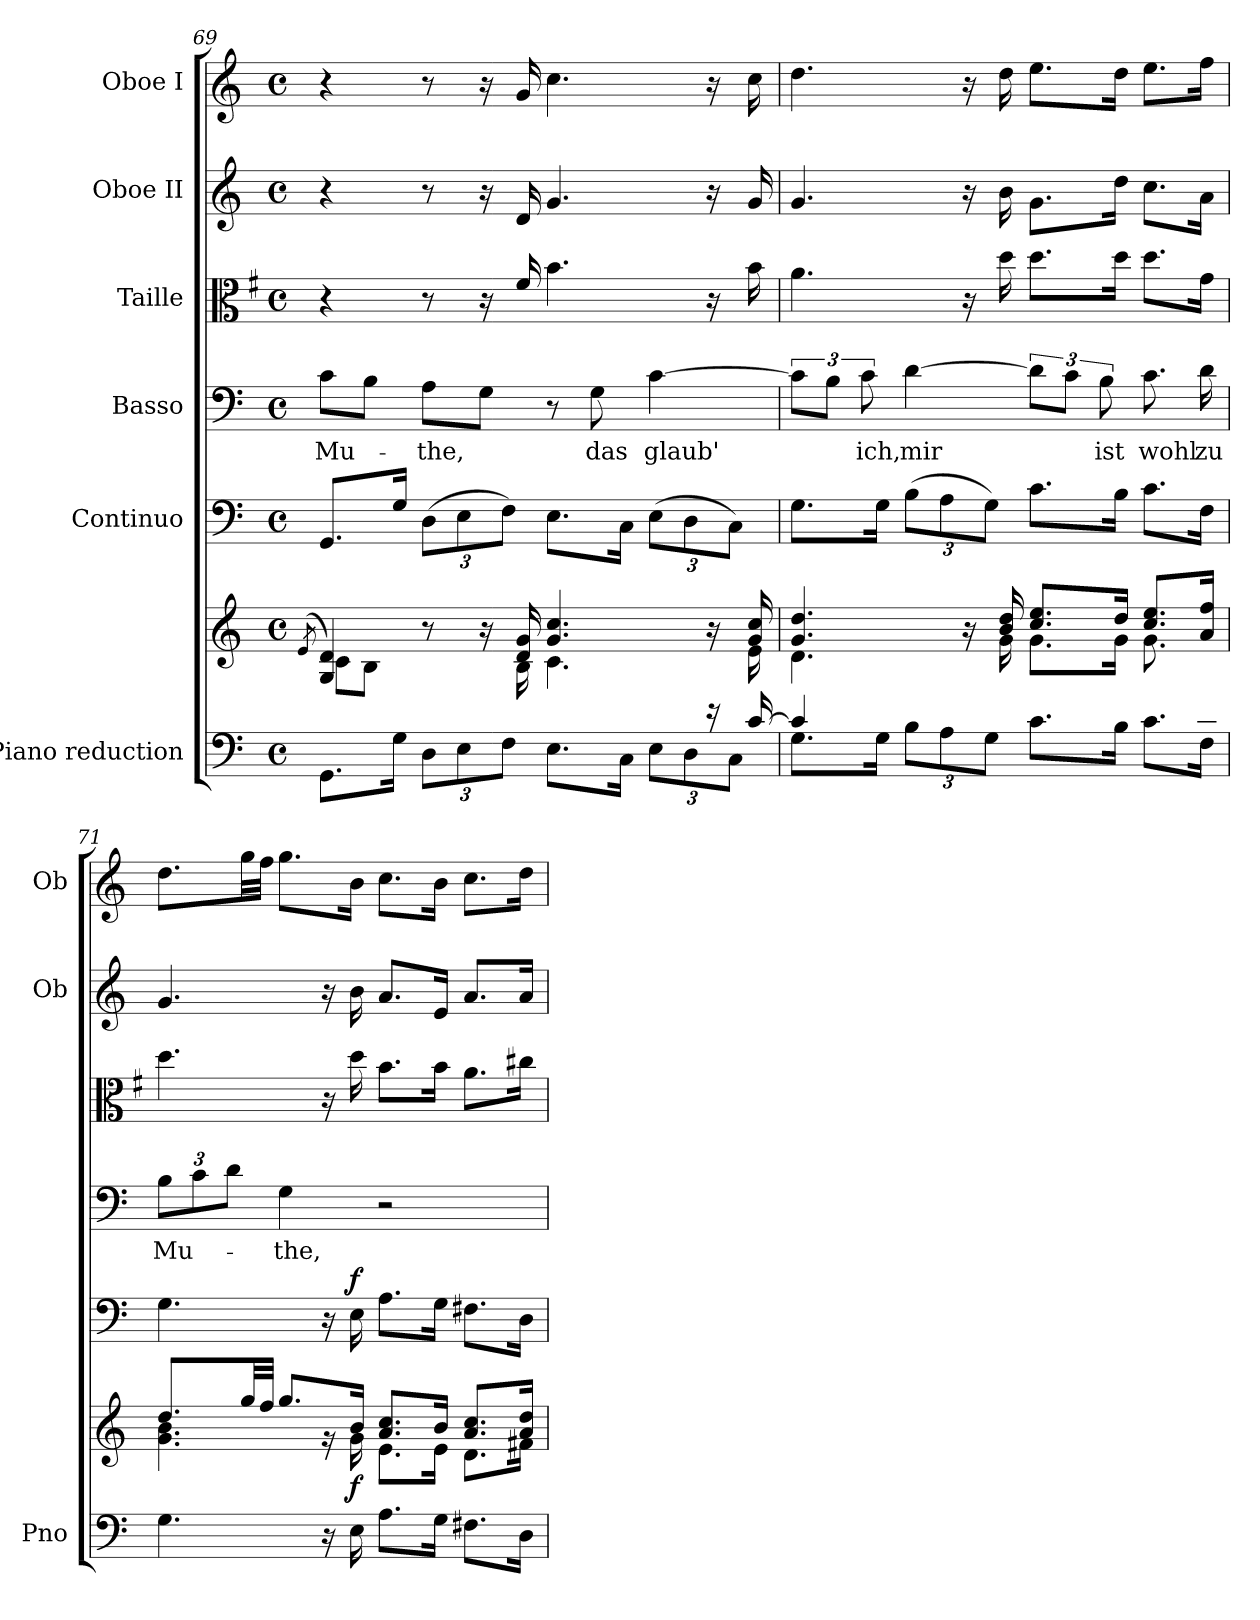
**kern	**kern	**dynam	**kern	**dynam	**kern	**text	**kern	**kern	**kern
*part6	*part6	*part6	*part5	*part5	*part4	*part4	*part3	*part2	*part1
*staff7	*staff6	*staff6/7	*staff5	*staff5	*staff4	*staff4	*staff3	*staff2	*staff1
*I"Piano reduction	*	*	*I"Continuo	*	*I"Basso	*	*I"Taille	*I"Oboe II	*I"Oboe I
*I'Pno	*	*	*	*	*	*	*	*I'Ob	*I'Ob
*clefF4	*clefG2	*	*clefF4	*	*clefF4	*	*clefC3	*clefG2	*clefG2
*	*	*	*	*	*	*	*ITrd4c7	*	*
*k[]	*k[]	*	*k[]	*	*k[]	*	*k[]	*k[]	*k[]
*M4/4	*M4/4	*	*M4/4	*	*M4/4	*	*M4/4	*M4/4	*M4/4
*met(c)	*met(c)	*	*met(c)	*	*met(c)	*	*met(c)	*met(c)	*met(c)
=69	=69	=69	=69	=69	=69	=69	=69	=69	=69
.	(>8qe/	.	.	.	.	.	.	.	.
*^	*^	*	*	*	*	*	*	*	*
!	!	!	!	!	!	!	!	!LO:LY:b	!	!	!
2ryy	8.GG\L	4G/ 4d/)	8c\L	.	8.GG/L	.	8c\L	Mu-	4r	4r	4r
.	.	.	8B\J	.	.	.	8B\J	.	.	.	.
.	16G\Jk	.	.	.	16G/Jk	.	.	.	.	.	.
*	*Xbrackettup	*	*	*	*Xbrackettup	*	*	*	*	*	*
!	!	!	!	!	!	!	!	!LO:LY:b	!	!	!
.	12D\L	8r	8ryy	.	(>12D\L	.	8A\L	-the,	8r	8r	8r
.	12E\	.	.	.	12E\	.	.	.	.	.	.
.	.	16r	16ryy	.	.	.	8G\J	.	16r	16r	16r
.	12F\J	.	.	.	12F\J)	.	.	.	.	.	.
.	.	16d/ 16g/	16B\	.	.	.	.	.	16B/	16d/	16g/
4ryy	8.E\L	4.g/ 4.cc/	4.c\	.	8.E\L	.	8r	.	4.e\	4.g/	4.cc\
!	!	!	!	!	!	!	!	!LO:LY:b	!	!	!
.	.	.	.	.	.	.	8G\	das	.	.	.
.	16C\Jk	.	.	.	16C\Jk	.	.	.	.	.	.
!	!	!	!	!	!	!	!	!LO:LY:b	!	!	!
8ryy	12E\L	.	.	.	(>12E\L	.	[4c\	glaub'	.	.	.
.	12D\	.	.	.	12D\	.	.	.	.	.	.
16r	.	16r	16ryy	.	.	.	.	.	16r	16r	16r
.	12C\J	.	.	.	12C\J)	.	.	.	.	.	.
[16c/	.	16g/ 16cc/	16e\	.	.	.	.	.	16e\	16g/	16cc\
!!LO:LB:g=z
=70	=70	=70	=70	=70	=70	=70	=70	=70	=70	=70	=70
*	*^	*	*	*	*	*	*	*	*	*	*
2...ryy	4c/]	8.G\L	4.g/ 4.dd/	4.d\	.	8.G\L	.	12c\L]	.	4.d\	4.g/	4.dd\
.	.	.	.	.	.	.	.	12B\J	.	.	.	.
!	!	!	!	!	!	!	!	!	!LO:LY:b	!	!	!
.	.	.	.	.	.	.	.	12c\	ich,	.	.	.
.	.	16G\Jk	.	.	.	16G\Jk	.	.	.	.	.	.
!	!	!	!	!	!	!	!	!	!LO:LY:b	!	!	!
.	4ryy	12B\L	.	.	.	(>12B\L	.	[4d\	mir	.	.	.
.	.	12A\	.	.	.	12A\	.	.	.	.	.	.
.	.	.	16r	16ryy	.	.	.	.	.	16r	16r	16r
.	.	12G\J	.	.	.	12G\J)	.	.	.	.	.	.
.	.	.	16b/ 16dd/	16g\	.	.	.	.	.	16g\	16b\	16dd\
.	2ryy	8.c\L	8.cc/ 8.ee/L	8.g\L	.	8.c\L	.	12d\L]	.	8.g\L	8.g\L	8.ee\L
.	.	.	.	.	.	.	.	12c\J	.	.	.	.
!	!	!	!	!	!	!	!	!	!LO:LY:b	!	!	!
.	.	.	.	.	.	.	.	12B\	ist	.	.	.
.	.	16B\Jk	16dd/Jk	16g\Jk	.	16B\Jk	.	.	.	16g\Jk	16dd\Jk	16dd\Jk
!	!	!	!	!	!	!	!	!	!LO:LY:b	!	!	!
.	.	8.c\L	8.cc/ 8.ee/L	8.g\L	.	8.c\L	.	8.c\	wohl	8.g\L	8.cc\L	8.ee\L
!	!	!	!	!	!	!	!	!	!LO:LY:b	!	!	!
16c/Jk	.	16F\Jk	16a/ 16ff/Jk	16ryy	.	16F\Jk	.	16d\	zu	16c\Jk	16a\Jk	16ff\Jk
*v	*v	*v	*	*	*	*	*	*	*	*	*	*
=71	=71	=71	=71	=71	=71	=71	=71	=71	=71	=71
*	*	*	*	*	*	*Xbrackettup	*	*	*	*
*^	*	*	*	*	*	*	*	*	*	*
*	*^	*	*	*	*	*	*	*	*	*	*
!	!	!	!	!	!	!	!	!	!LO:LY:b	!	!	!
*v	*v	*v	*	*	*	*	*	*	*	*	*	*
4.G\	8.dd/L	4.g\ 4.b\	.	4.G\	.	12B\L	Mu-	4.g\	4.g/	8.dd\L
.	.	.	.	.	.	12c\	.	.	.	.
.	.	.	.	.	.	12d\J	.	.	.	.
.	32gg/LL	.	.	.	.	.	.	.	.	32gg\LL
.	32ff/JJJ	.	.	.	.	.	.	.	.	32ff\JJJ
!	!	!	!	!	!	!	!LO:LY:b	!	!	!
.	8.gg/L	.	.	.	.	4G\	-the,	.	.	8.gg\L
16r	.	16r	.	16r	.	.	.	16r	16r	.
!	!	!	!LO:DY:b	!	!LO:DY:a	!	!	!	!	!
16E\	16b/Jk	16g\	f	16E\	f	.	.	16g\	16b\	16b\Jk
8.A\L	8.a/ 8.cc/L	8.e\L	.	8.A\L	.	2r	.	8.e\L	8.a/L	8.cc\L
16G\Jk	16b/Jk	16e\Jk	.	16G\Jk	.	.	.	16e\Jk	16e/Jk	16b\Jk
8.F#X\L	8.a/ 8.cc/L	8.d\L	.	8.F#X\L	.	.	.	8.d\L	8.a/L	8.cc\L
16D\Jk	16a/ 16dd/Jk	16f#X\Jk	.	16D\Jk	.	.	.	16f#X\Jk	16a/Jk	16dd\Jk
*	*v	*v	*	*	*	*	*	*	*	*
=	=	=	=	=	=	=	=	=	=
*-	*-	*-	*-	*-	*-	*-	*-	*-	*-
